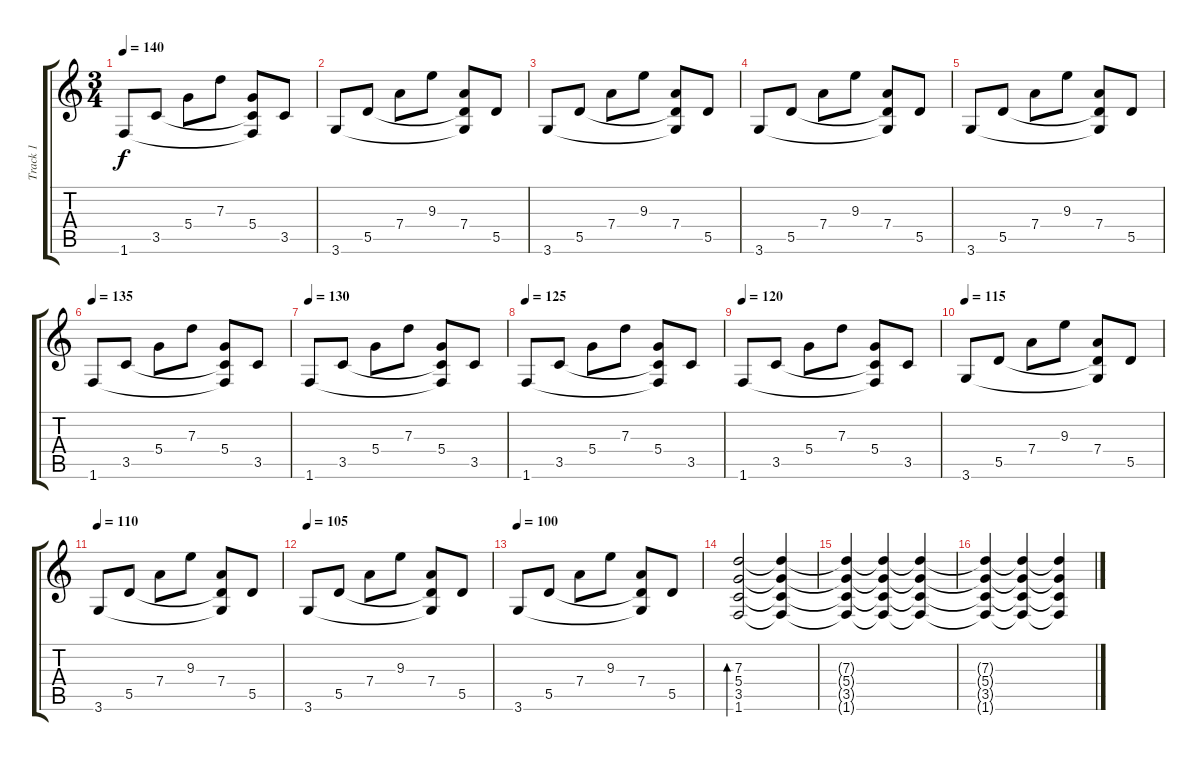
\track ("Track 1" "Track 1") {instrument acousticguitarnylon}
\staff {score tabs}
\tuning (E4 B3 G3 D3 A2 E2) {hide}
\ts (3 4)
\tempo 140
\clef g2
\ks c
1.6.8{dy f} 3.5.8 5.4.8 7.3.8 (5.4 3.5{t} 1.6{t}).8 3.5.8 |
3.6.8 5.5.8 7.4.8 9.3.8 (7.4 5.5{t} 3.6{t}).8 5.5.8 |
3.6.8 5.5.8 7.4.8 9.3.8 (7.4 5.5{t} 3.6{t}).8 5.5.8 |
3.6.8 5.5.8 7.4.8 9.3.8 (7.4 5.5{t} 3.6{t}).8 5.5.8 |
3.6.8 5.5.8 7.4.8 9.3.8 (7.4 5.5{t} 3.6{t}).8 5.5.8 |
\tempo 135
1.6.8 3.5.8 5.4.8 7.3.8 (5.4 3.5{t} 1.6{t}).8 3.5.8 |
\tempo 130
1.6.8 3.5.8 5.4.8 7.3.8 (5.4 3.5{t} 1.6{t}).8 3.5.8 |
\tempo 125
1.6.8 3.5.8 5.4.8 7.3.8 (5.4 3.5{t} 1.6{t}).8 3.5.8 |
\tempo 120
1.6.8 3.5.8 5.4.8 7.3.8 (5.4 3.5{t} 1.6{t}).8 3.5.8 |
\tempo 115
3.6.8 5.5.8 7.4.8 9.3.8 (7.4 5.5{t} 3.6{t}).8 5.5.8 |
\tempo 110
3.6.8 5.5.8 7.4.8 9.3.8 (7.4 5.5{t} 3.6{t}).8 5.5.8 |
\tempo 105
3.6.8 5.5.8 7.4.8 9.3.8 (7.4 5.5{t} 3.6{t}).8 5.5.8 |
\tempo 100
3.6.8 5.5.8 7.4.8 9.3.8 (7.4 5.5{t} 3.6{t}).8 5.5.8 |
(7.3 5.4 3.5 1.6).2{bd 480} (7.3{t} 5.4{t} 3.5{t} 1.6{t}).4 |
(7.3{t} 5.4{t} 3.5{t} 1.6{t}).4 (7.3{t} 5.4{t} 3.5{t} 1.6{t}).4 (7.3{t} 5.4{t} 3.5{t} 1.6{t}).4 |
(7.3{t} 5.4{t} 3.5{t} 1.6{t}).4 (7.3{t} 5.4{t} 3.5{t} 1.6{t}).4 (7.3{t} 5.4{t} 3.5{t} 1.6{t}).4
